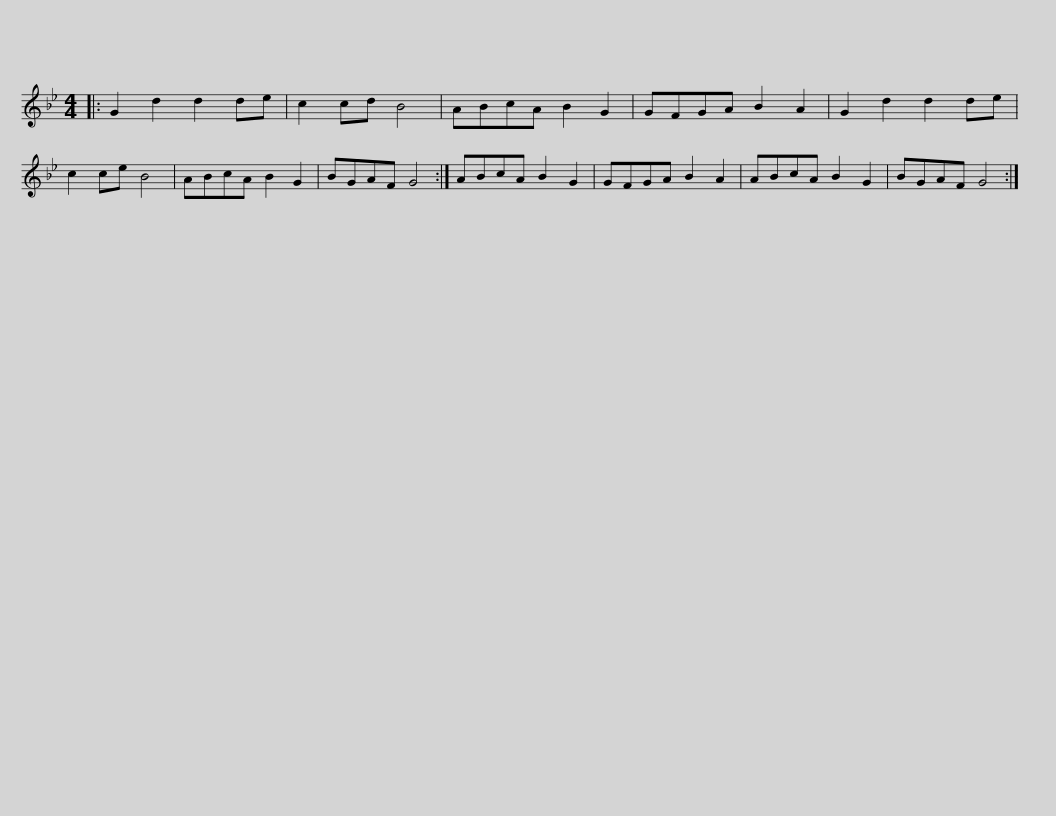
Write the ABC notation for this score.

X:1
L:1/8
M:4/4
I:linebreak $
K:Gmin
V:1 treble
V:1
|: G2 d2 d2 de | c2 cd B4 | ABcA B2 G2 | GFGA B2 A2 | G2 d2 d2 de | %5
 c2 ce B4 | ABcA B2 G2 |$ BGAF G4 :| ABcA B2 G2 | GFGA B2 A2 | %10
 ABcA B2 G2 | BGAF G4 :| %12
